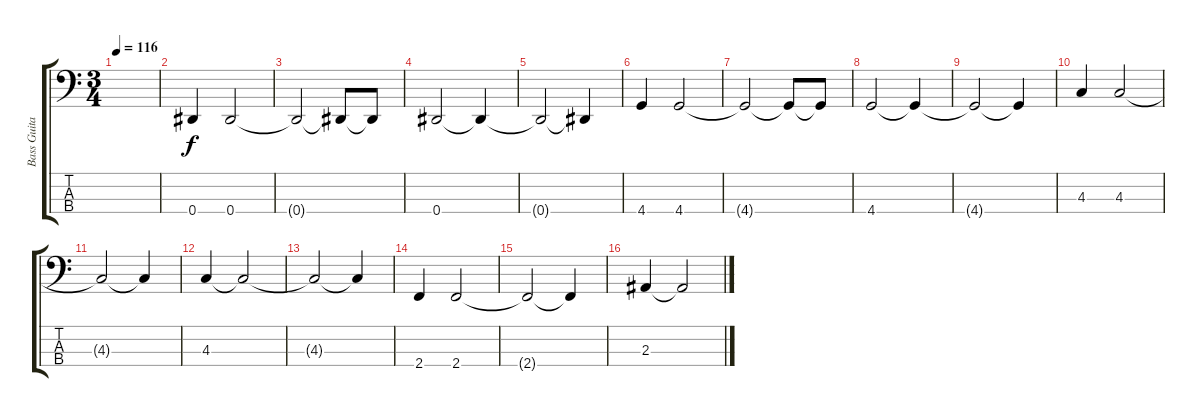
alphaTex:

\track ("Bass Guitar" "Bass Guita") {instrument electricbasspick}
\staff {score tabs}
\tuning (Gb2 Db2 Ab1 Eb1) {hide}
\ts (3 4)
\tempo 116
\clef f4
\ks c
|
0.4.4 0.4.2 |
0.4{t}.2 0.4{t}.8 0.4{t}.8 |
0.4.2 0.4{t}.4 |
0.4{t}.2 0.4{t}.4 |
4.4.4 4.4.2 |
4.4{t}.2 4.4{t}.8 4.4{t}.8 |
4.4.2 4.4{t}.4 |
4.4{t}.2 4.4{t}.4 |
4.3.4 4.3.2 |
4.3{t}.2 4.3{t}.4 |
4.3.4 4.3{t}.2 |
4.3{t}.2 4.3{t}.4 |
2.4.4 2.4.2 |
2.4{t}.2 2.4{t}.4 |
2.3.4 2.3{t}.2
